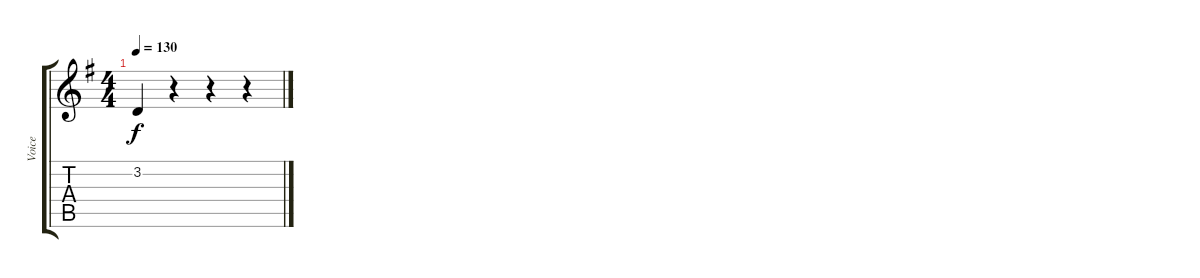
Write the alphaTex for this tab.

\track ("Voice" "Voice") {instrument ocarina}
\staff {score tabs}
\tuning (E4 B3 G3 D3 A2 E2) {hide}
\ts (4 4)
\tempo 130
\clef g2
\ks g
3.2{t}.4{dy f} r.4 r.4 r.4
